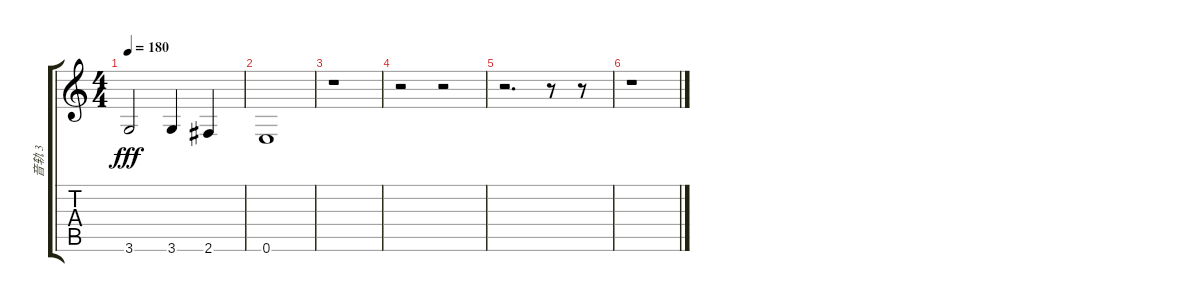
\track ("音轨 3" "音轨 3") {instrument overdrivenguitar}
\staff {score tabs}
\tuning (E4 B3 G3 D3 A2 E2) {hide}
\ts (4 4)
\tempo 180
\clef g2
\ks c
3.6.2{dy fff} 3.6.4 2.6.4 |
0.6.1 |
r.1 |
r.2 r.2 |
r.2{d} r.8 r.8 |
r.1
